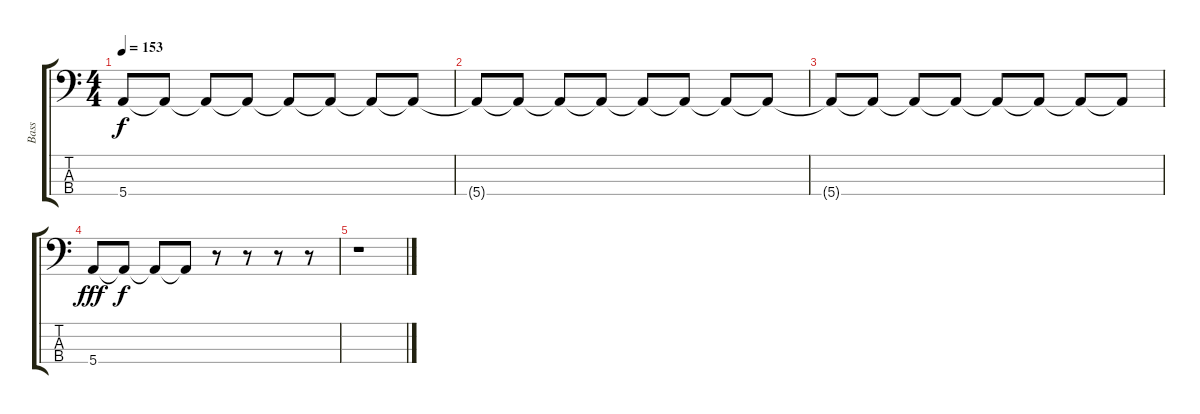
\track ("Bass" "Bass") {instrument electricbasspick}
\staff {score tabs}
\tuning (G2 D2 A1 E1) {hide}
\ts (4 4)
\tempo 153
\clef f4
\ks c
5.4{t}.8{dy f} 5.4{t}.8 5.4{t}.8 5.4{t}.8 5.4{t}.8 5.4{t}.8 5.4{t}.8 5.4{t}.8 |
5.4{t}.8 5.4{t}.8 5.4{t}.8 5.4{t}.8 5.4{t}.8 5.4{t}.8 5.4{t}.8 5.4{t}.8 |
5.4{t}.8 5.4{t}.8 5.4{t}.8 5.4{t}.8 5.4{t}.8 5.4{t}.8 5.4{t}.8 5.4{t}.8 |
5.4.8{dy fff} 5.4{t}.8{dy f} 5.4{t}.8 5.4{t}.8 r.8 r.8 r.8 r.8 |
r.1
